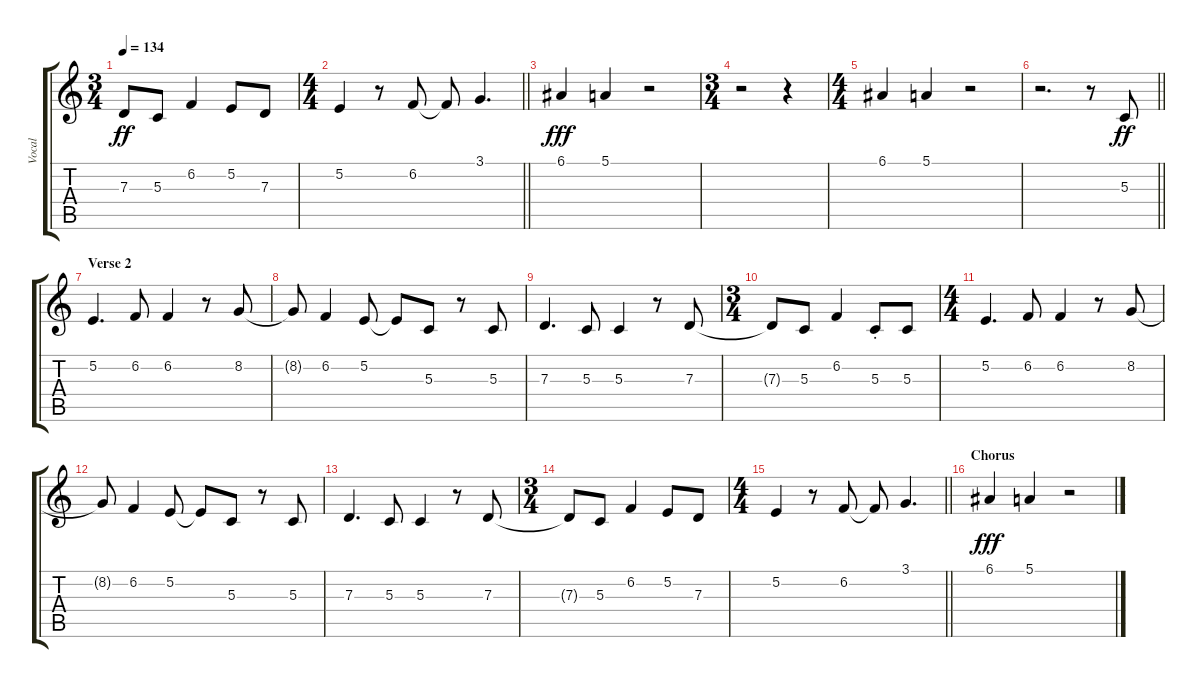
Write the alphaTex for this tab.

\track ("Vocal" "Vocal") {instrument bassoon}
\staff {score tabs}
\tuning (E4 B3 G3 D3 A2 E2) {hide}
\ts (3 4)
\tempo 134
\clef g2
\ks c
7.3{t}.8{dy ff} 5.3.8 6.2.4 5.2.8 7.3.8 |
\ts (4 4)
\barLineRight lightlight
5.2.4 r.8 6.2.8 6.2{t}.8 3.1.4{d} |
\section ("" "")
6.1.4{dy fff} 5.1.4 r.2 |
\ts (3 4)
r.2 r.4 |
\ts (4 4)
6.1.4 5.1.4 r.2 |
\barLineRight lightlight
r.2{d} r.8 5.3.8{dy ff} |
\section ("" "Verse 2")
5.2.4{d} 6.2.8 6.2.4 r.8 8.2.8 |
8.2{t}.8 6.2.4 5.2.8 5.2{t}.8 5.3.8 r.8 5.3.8 |
7.3.4{d} 5.3.8 5.3.4 r.8 7.3.8 |
\ts (3 4)
7.3{t}.8 5.3.8 6.2.4 5.3{st}.8 5.3.8 |
\ts (4 4)
5.2.4{d} 6.2.8 6.2.4 r.8 8.2.8 |
8.2{t}.8 6.2.4 5.2.8 5.2{t}.8 5.3.8 r.8 5.3.8 |
7.3.4{d} 5.3.8 5.3.4 r.8 7.3.8 |
\ts (3 4)
7.3{t}.8 5.3.8 6.2.4 5.2.8 7.3.8 |
\ts (4 4)
\barLineRight lightlight
5.2.4 r.8 6.2.8 6.2{t}.8 3.1.4{d} |
\section ("" "Chorus")
6.1.4{dy fff} 5.1.4 r.2
